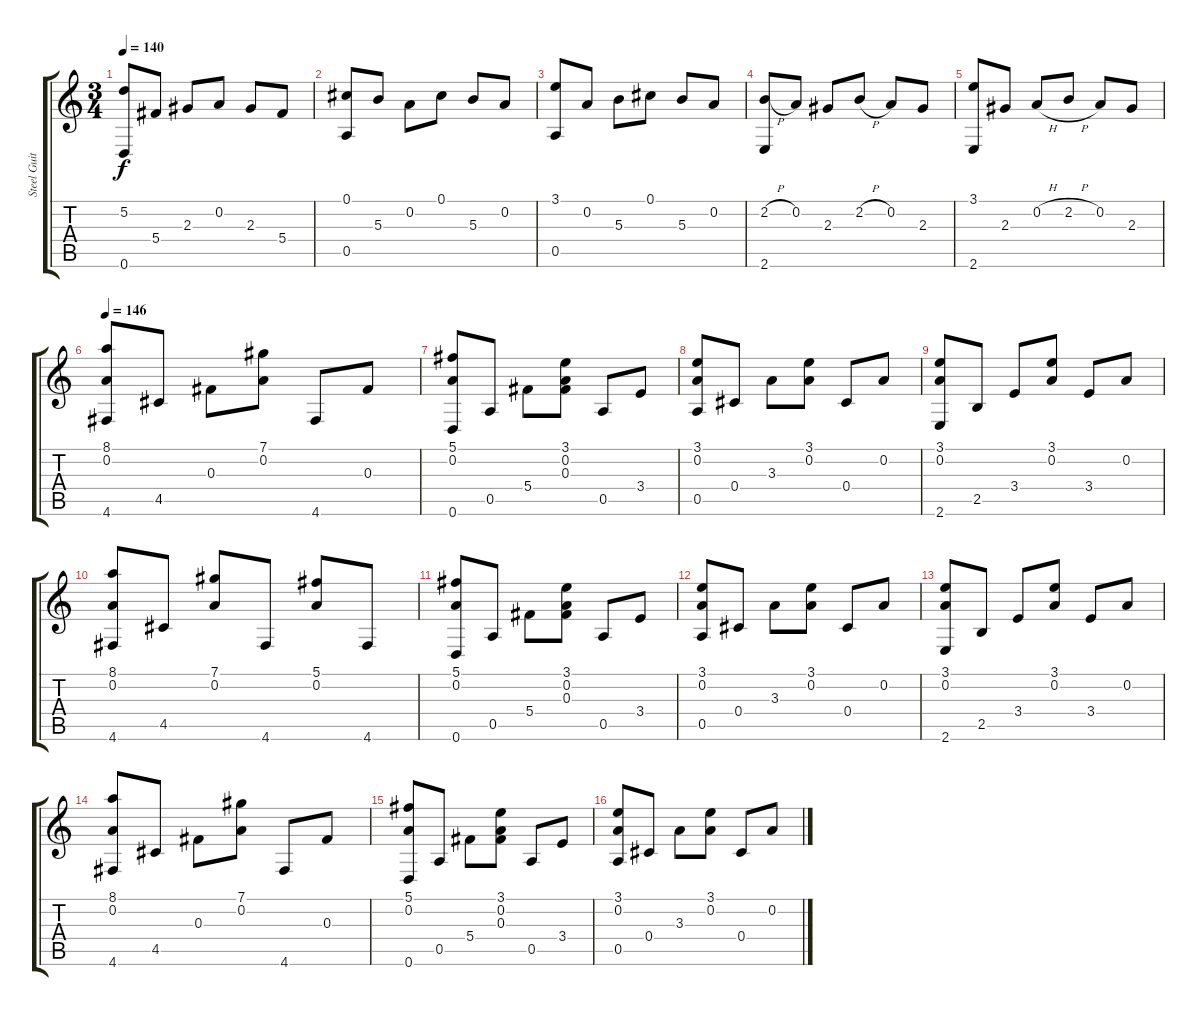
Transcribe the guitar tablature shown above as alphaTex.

\track ("Steel Guitar" "Steel Guit") {instrument acousticguitarsteel}
\staff {score tabs}
\tuning (Db4 A3 Gb3 Db3 A2 D2) {hide}
\ts (3 4)
\tempo 140
\clef g2
\ks c
(5.2 0.6).8{dy f} 5.4.8 2.3.8 0.2.8 2.3.8 5.4.8 |
(0.1 0.5).8 5.3.8 0.2.8 0.1.8 5.3.8 0.2.8 |
(3.1 0.5).8 0.2.8 5.3.8 0.1.8 5.3.8 0.2.8 |
(2.2{h} 2.6).8 0.2.8 2.3.8 2.2{h}.8 0.2.8 2.3.8 |
(3.1 2.6).8 2.3.8 0.2{h}.8 2.2{h}.8 0.2.8 2.3.8 |
\tempo 146
(8.1 0.2 4.6).8 4.5.8 0.3.8 (7.1 0.2).8 4.6.8 0.3.8 |
(5.1 0.2 0.6).8 0.5.8 5.4.8 (3.1 0.2 0.3).8 0.5.8 3.4.8 |
(3.1 0.2 0.5).8 0.4.8 3.3.8 (3.1 0.2).8 0.4.8 0.2.8 |
(3.1 0.2 2.6).8 2.5.8 3.4.8 (3.1 0.2).8 3.4.8 0.2.8 |
(8.1 0.2 4.6).8 4.5.8 (7.1 0.2).8 4.6.8 (5.1 0.2).8 4.6.8 |
(5.1 0.2 0.6).8 0.5.8 5.4.8 (3.1 0.2 0.3).8 0.5.8 3.4.8 |
(3.1 0.2 0.5).8 0.4.8 3.3.8 (3.1 0.2).8 0.4.8 0.2.8 |
(3.1 0.2 2.6).8 2.5.8 3.4.8 (3.1 0.2).8 3.4.8 0.2.8 |
(8.1 0.2 4.6).8 4.5.8 0.3.8 (7.1 0.2).8 4.6.8 0.3.8 |
(5.1 0.2 0.6).8 0.5.8 5.4.8 (3.1 0.2 0.3).8 0.5.8 3.4.8 |
(3.1 0.2 0.5).8 0.4.8 3.3.8 (3.1 0.2).8 0.4.8 0.2.8
